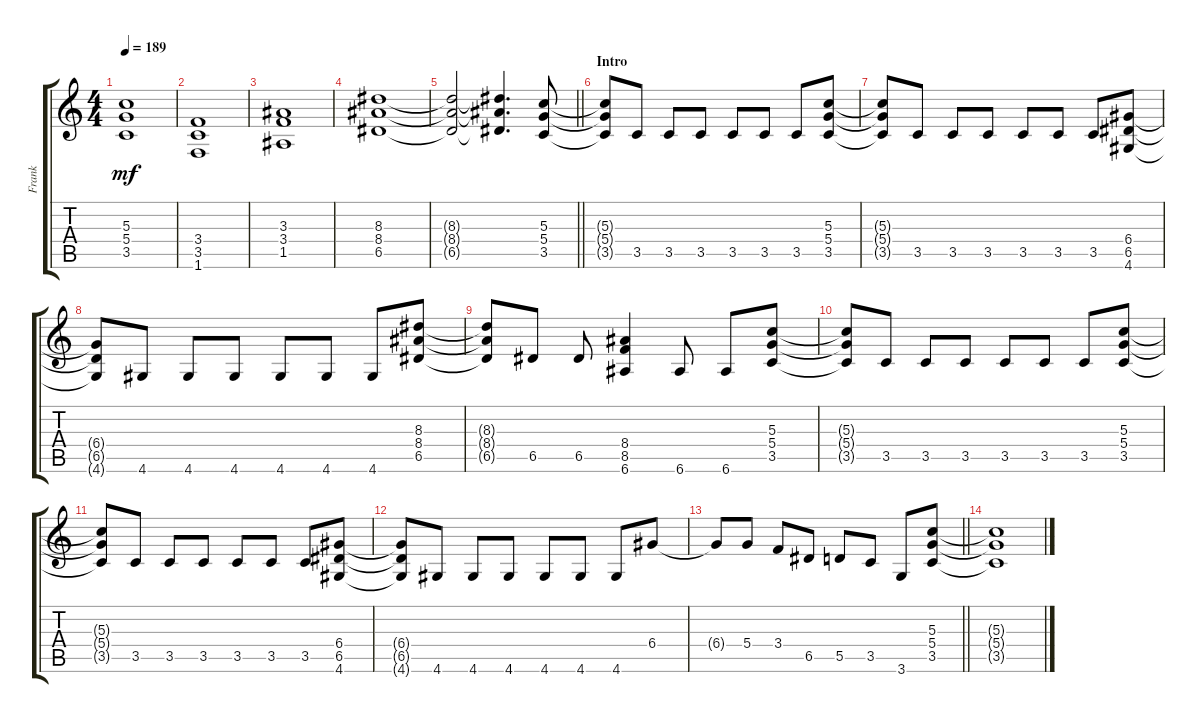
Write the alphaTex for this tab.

\track ("Frank" "Frank") {instrument overdrivenguitar}
\staff {score tabs}
\tuning (E4 B3 G3 D3 A2 E2) {hide}
\ts (4 4)
\tempo 189
\clef g2
\ks c
(5.3 5.4 3.5).1{dy mf} |
(3.4 3.5 1.6).1 |
(3.3 3.4 1.5).1 |
(8.3 8.4 6.5).1 |
\barLineRight lightlight
(8.3{t} 8.4{t} 6.5{t}).2 (8.3{t} 8.4{t} 6.5{t}).4{d} (5.3 5.4 3.5).8 |
\section ("" "Intro")
(5.3{t} 5.4{t} 3.5{t}).8 3.5.8 3.5.8 3.5.8 3.5.8 3.5.8 3.5.8 (5.3 5.4 3.5).8 |
(5.3{t} 5.4{t} 3.5{t}).8 3.5.8 3.5.8 3.5.8 3.5.8 3.5.8 3.5.8 (6.4 6.5 4.6).8 |
(6.4{t} 6.5{t} 4.6{t}).8 4.6.8 4.6.8 4.6.8 4.6.8 4.6.8 4.6.8 (8.3 8.4 6.5).8 |
(8.3{t} 8.4{t} 6.5{t}).8 6.5.8 6.5.8 (8.4 8.5 6.6).4 6.6.8 6.6.8 (5.3 5.4 3.5).8 |
(5.3{t} 5.4{t} 3.5{t}).8 3.5.8 3.5.8 3.5.8 3.5.8 3.5.8 3.5.8 (5.3 5.4 3.5).8 |
(5.3{t} 5.4{t} 3.5{t}).8 3.5.8 3.5.8 3.5.8 3.5.8 3.5.8 3.5.8 (6.4 6.5 4.6).8 |
(6.4{t} 6.5{t} 4.6{t}).8 4.6.8 4.6.8 4.6.8 4.6.8 4.6.8 4.6.8 6.4.8 |
\barLineRight lightlight
6.4{t}.8 5.4.8 3.4.8 6.5.8 5.5.8 3.5.8 3.6.8 (5.3 5.4 3.5).8 |
(5.3{t} 5.4{t} 3.5{t}).1
